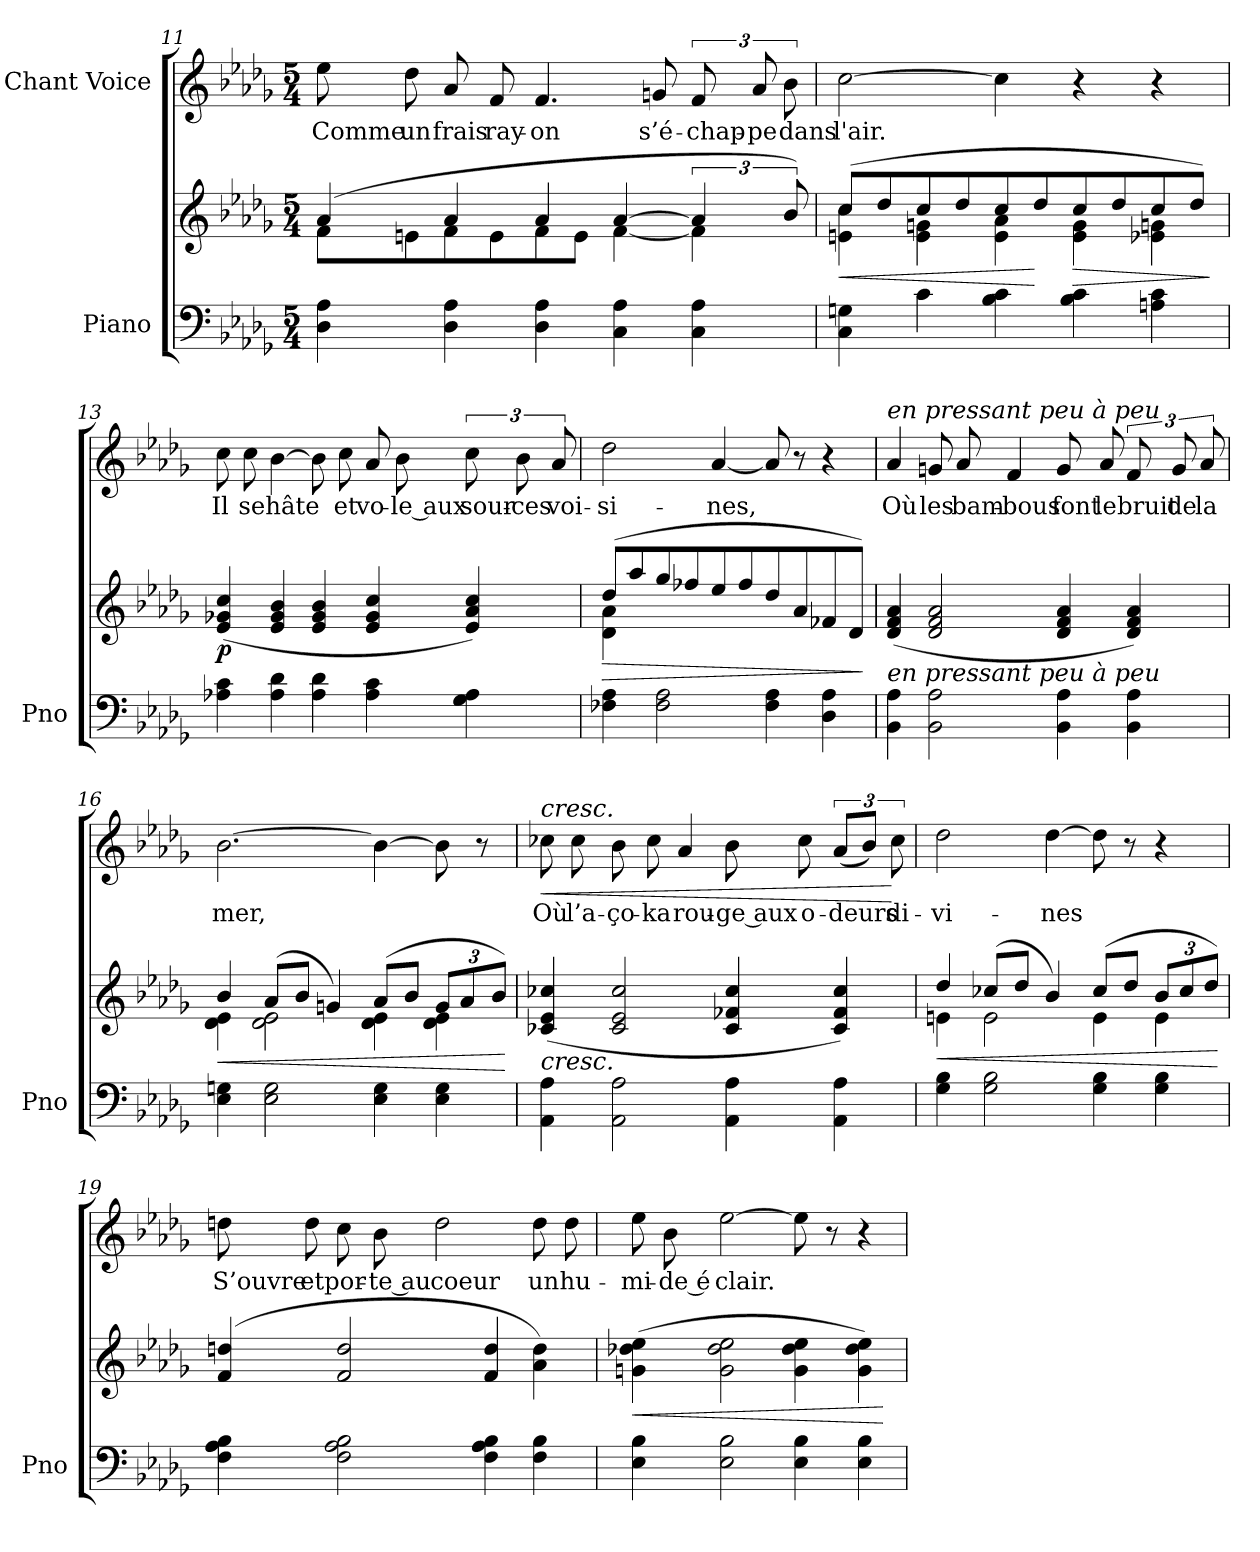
**kern	**kern	**dynam	**kern	**text	**dynam
*part2	*part2	*part2	*part1	*part1	*part1
*staff3	*staff2	*staff2/3	*staff1	*staff1	*staff1
*I"Piano	*	*	*I"Chant Voice	*	*
*I'Pno	*	*	*	*	*
!!LO:LB:g=z
*clefF4	*clefG2	*	*clefG2	*	*
*k[b-e-a-d-g-]	*k[b-e-a-d-g-]	*	*k[b-e-a-d-g-]	*	*
*M5/4	*M5/4	*	*M5/4	*	*
=11	=11	=11	=11	=11	=11
*	*^	*	*	*	*
!	!	!	!	!	!LO:LY:b	!
4D-\ 4A-\	(>4a-/	8f\L	.	8ee-\	Comme	.
!	!	!	!	!	!LO:LY:b	!
.	.	8en\	.	8dd-\	un	.
!	!	!	!	!	!LO:LY:b	!
4D-\ 4A-\	4a-/	8f\	.	8a-/	frais	.
!	!	!	!	!	!LO:LY:b	!
.	.	8e\	.	8f/	ray-	.
!	!	!	!	!	!LO:LY:b	!
4D-\ 4A-\	4a-/	8f\	.	4.f/	-on	.
.	.	8e\J	.	.	.	.
4C\ 4A-\	[4a-/	[4f\	.	.	.	.
!	!	!	!	!	!LO:LY:b	!
.	.	.	.	8gn/	s’é-	.
!	!	!	!	!	!LO:LY:b	!
4C\ 4A-\	6a-/]	4f\]	.	12f/	-chap-	.
!	!	!	!	!	!LO:LY:b	!
.	.	.	.	12a-/	-pe	.
!	!	!	!	!	!LO:LY:b	!
.	12b-/)	.	.	12b-\	dans	.
=12	=12	=12	=12	=12	=12	=12
!	!	!	!LO:HP:b	!	!LO:LY:b	!
4C\ 4Gn\	(>8cc/L	4en\ 4cc\	<	[2cc\	l'air.	.
.	8dd-/	.	.	.	.	.
4c\	8cc/	4e\ 4gn\	.	.	.	.
.	8dd-/	.	.	.	.	.
4B-\ 4c\	8cc/	4e\ 4a-\	.	4cc\]	.	.
.	8dd-/	.	[	.	.	.
!	!	!	!LO:HP:b	!	!	!
4B-\ 4c\	8cc/	4e\ 4g\	>	4r	.	.
.	8dd-/	.	.	.	.	.
4An\ 4c\	8cc/	4e-X\ 4gn\	.	4r	.	.
.	8dd-/J)	.	.	.	.	.
*	*v	*v	*	*	*	*
.	.	]	.	.	.
!!LO:PB:g=z
=13	=13	=13	=13	=13	=13
!	!	!LO:DY:b	!	!LO:LY:b	!
4A-X\ 4c\	(<4e-/ 4g-X/ 4cc/	p	8cc\	Il	.
!	!	!	!	!LO:LY:b	!
.	.	.	8cc\	se	.
!	!	!	!	!LO:LY:b	!
4A-\ 4d-\	4e-/ 4g-/ 4b-/	.	[4b-\	hâte	.
4A-\ 4d-\	4e-/ 4g-/ 4b-/	.	8b-\]	.	.
!	!	!	!	!LO:LY:b	!
.	.	.	8cc\	et	.
!	!	!	!	!LO:LY:b	!
4A-\ 4c\	4e-/ 4g-/ 4cc/	.	8a-/	vo-	.
!	!	!	!	!LO:LY:b	!
.	.	.	8b-\	le aux	.
!	!	!	!	!LO:LY:b	!
4G-\ 4A-\	4e-/ 4a-/ 4cc/)	.	12cc\	sour-	.
!	!	!	!	!LO:LY:b	!
.	.	.	12b-\	ces	.
!	!	!	!	!LO:LY:b	!
.	.	.	12a-/	voi-	.
=14	=14	=14	=14	=14	=14
!	!	!LO:HP:b	!	!LO:LY:b	!
*	*^	*	*	*	*
4F-X\ 4A-\	(>8dd-/L	4d-\ 4a-\	>	2dd-\	-si-	.
.	8aa-/	.	.	.	.	.
2F-\ 2A-\	8gg-/	1ryy	.	.	.	.
.	8ff-X/	.	.	.	.	.
!	!	!	!	!	!LO:LY:b	!
.	8ee-/	.	.	[4a-/	-nes,	.
.	8ff-/	.	.	.	.	.
4F-\ 4A-\	8dd-/	.	.	8a-/]	.	.
.	8a-/	.	.	8r	.	.
4D-\ 4A-\	8f-X/	.	.	4r	.	.
.	8d-/J)	.	.	.	.	.
*	*v	*v	*	*	*	*
.	.	]	.	.	.
!!LO:LB:g=z
=15	=15	=15	=15	=15	=15
*	*	*	*MM90	*	*
!	!	!	!LO:TX:a:i:t=en pressant peu à peu	!	!
!LO:TX:a:i:t=en pressant peu à peu	!	!	!	!	!
!	!	!	!	!LO:LY:b	!
4BB-\ 4A-\	(<4d-/ 4f/ 4a-/	.	4a-/	Où	.
!	!	!	!	!LO:LY:b	!
2BB-\ 2A-\	2d-/ 2f/ 2a-/	.	8gn/	les	.
!	!	!	!	!LO:LY:b	!
.	.	.	8a-/	bam-	.
!	!	!	!	!LO:LY:b	!
.	.	.	4f/	-bous	.
!	!	!	!	!LO:LY:b	!
4BB-\ 4A-\	4d-/ 4f/ 4a-/	.	8g/	font	.
!	!	!	!	!LO:LY:b	!
.	.	.	8a-/	le	.
!	!	!	!	!LO:LY:b	!
4BB-\ 4A-\	4d-/ 4f/ 4a-/)	.	12f/	bruit	.
!	!	!	!	!LO:LY:b	!
.	.	.	12g/	de	.
!	!	!	!	!LO:LY:b	!
.	.	.	12a-/	la	.
=16	=16	=16	=16	=16	=16
*	*	*	*MM95	*	*
!	!	!LO:HP:b	!	!LO:LY:b	!
*	*^	*	*	*	*
4E-\ 4Gn\	4b-/	4d-\ 4e-\	<	[2.b-\	mer,	.
2E-\ 2G\	(>8a-/L	2d-\ 2e-\	.	.	.	.
.	8b-/J	.	.	.	.	.
.	4gn/)	.	.	.	.	.
4E-\ 4G\	(>8a-/L	4d-\ 4e-\	.	4b-\_	.	.
.	8b-/J	.	.	.	.	.
*	*Xbrackettup	*	*	*	*	*
4E-\ 4G\	12g/L	4d-\ 4e-\	.	8b-\]	.	.
.	12a-/	.	.	.	.	.
.	.	.	.	8r	.	.
.	12b-/J)	.	.	.	.	.
*	*v	*v	*	*	*	*
.	.	[	.	.	.
!!LO:LB:g=z
=17	=17	=17	=17	=17	=17
*	*	*	*MM100	*	*
!	!	!	!LO:TX:a:i:t=cresc.	!	!
!	!LO:TX:b:i:t=cresc.	!	!	!	!
!	!	!	!	!LO:LY:b	!LO:HP:b
4AA-\ 4A-\	(<4c-X/ 4e-/ 4cc-X/	.	8cc-X\	Où	<
!	!	!	!	!LO:LY:b	!
.	.	.	8cc-\	l’a-	.
!	!	!	!	!LO:LY:b	!
2AA-\ 2A-\	2c-/ 2e-/ 2cc-/	.	8b-\	-ço-	.
!	!	!	!	!LO:LY:b	!
.	.	.	8cc-\	-ka	.
!	!	!	!	!LO:LY:b	!
.	.	.	4a-/	rou-	.
!	!	!	!	!LO:LY:b	!
4AA-\ 4A-\	4c-/ 4f-X/ 4cc-/	.	8b-\	ge aux	.
!	!	!	!	!LO:LY:b	!
.	.	.	8cc-\	o-	.
!	!	!	!	!LO:LY:b	!
4AA-\ 4A-\	4c-/ 4f-/ 4cc-/)	.	(<12a-/L	-deurs	.
.	.	.	12b-/J)	.	.
!	!	!	!	!LO:LY:b	!
.	.	.	12cc-\	di-	[
=18	=18	=18	=18	=18	=18
*	*	*	*MM105	*	*
!	!	!LO:HP:b	!	!LO:LY:b	!
*	*^	*	*	*	*
4G-\ 4B-\	4dd-/	4en\	<	2dd-\	-vi-	.
2G-\ 2B-\	(>8cc-X/L	2e\	.	.	.	.
.	8dd-/J	.	.	.	.	.
!	!	!	!	!	!LO:LY:b	!
.	4b-/)	.	.	[4dd-\	-nes	.
4G-\ 4B-\	(>8cc-/L	4e\	.	8dd-\]	.	.
.	8dd-/J	.	.	8r	.	.
4G-\ 4B-\	12b-/L	4e\	.	4r	.	.
.	12cc-/	.	.	.	.	.
.	12dd-/J)	.	.	.	.	.
*	*v	*v	*	*	*	*
.	.	[	.	.	.
!!LO:LB:g=z
=19	=19	=19	=19	=19	=19
*	*	*	*MM110	*	*
!	!	!	!	!LO:LY:b	!
4F\ 4A-\ 4B-\	(>4f/ 4ddn/	.	8ddn\	S’ouvre	.
!	!	!	!	!LO:LY:b	!
.	.	.	8dd\	et	.
!	!	!	!	!LO:LY:b	!
2F\ 2A-\ 2B-\	2f/ 2dd/	.	8cc\	por-	.
!	!	!	!	!LO:LY:b	!
.	.	.	8b-\	te au	.
!	!	!	!	!LO:LY:b	!
.	.	.	2dd\	coeur	.
4F\ 4A-\ 4B-\	4f/ 4dd/	.	.	.	.
!	!	!	!	!LO:LY:b	!
4F\ 4B-\	4a-\ 4dd\)	.	8dd\	un	.
!	!	!	!	!LO:LY:b	!
.	.	.	8dd\	hu-	.
=20	=20	=20	=20	=20	=20
*	*	*	*MM115	*	*
!	!	!LO:HP:b	!	!LO:LY:b	!
4E-\ 4B-\	(>4gn\ 4dd-X\ 4ee-\	<	8ee-\	-mi-	.
!	!	!	!	!LO:LY:b	!
.	.	.	8b-\	de é	.
!	!	!	!	!LO:LY:b	!
2E-\ 2B-\	2g\ 2dd-\ 2ee-\	.	[2ee-\	-clair.	.
4E-\ 4B-\	4g\ 4dd-\ 4ee-\	.	8ee-\]	.	.
.	.	.	8r	.	.
4E-\ 4B-\	4g\ 4dd-\ 4ee-\)	.	4r	.	.
.	.	[	.	.	.
=	=	=	=	=	=
*-	*-	*-	*-	*-	*-
